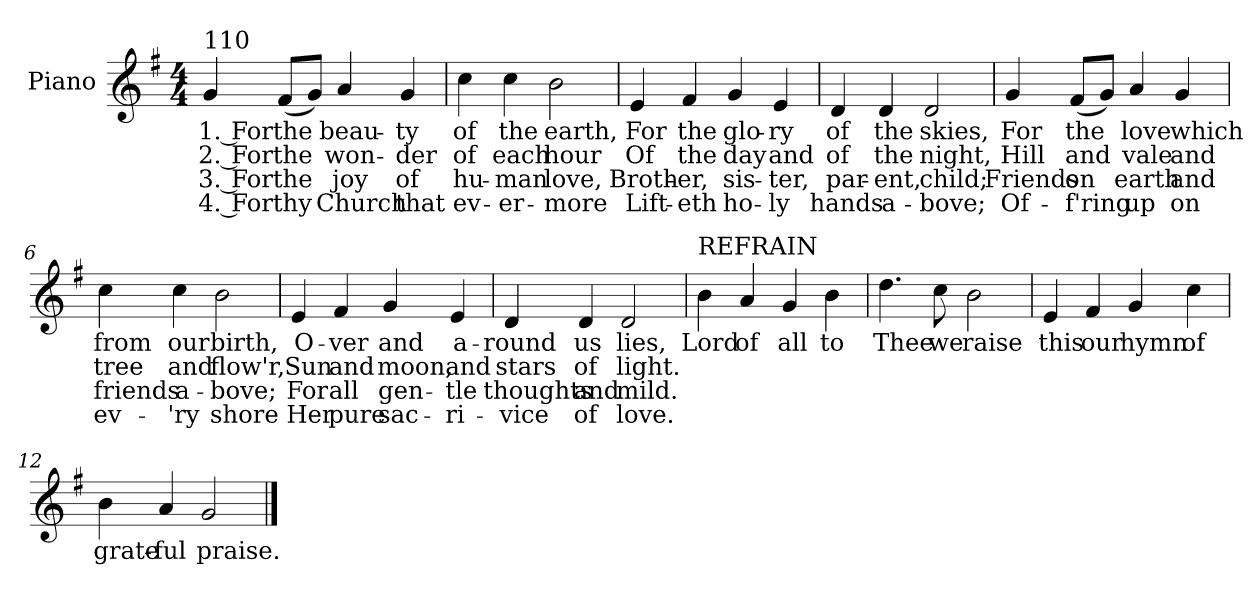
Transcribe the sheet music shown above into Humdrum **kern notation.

**kern	**text	**text	**text	**text
*part1	*part1	*part1	*part1	*part1
*staff1	*staff1	*staff1	*staff1	*staff1
*I"Piano	*	*	*	*
*I'Pno.	*	*	*	*
*clefG2	*	*	*	*
*k[f#]	*	*	*	*
*G:	*	*	*	*
*M4/4	*	*	*	*
=1	=1	=1	=1	=1
!LO:TX:a:t=110	!	!	!	!
4g/	1. For	2. For	3. For	4. For
(8f#/L	the	the	the	thy
8g/J)	.	.	.	.
4a/	beau-	won-	joy	Church
4g/	-ty	-der	of	that
=2	=2	=2	=2	=2
4cc\	of	of	hu-	ev-
4cc\	the	each	-man	-er-
2b\	earth,	hour	love,	-more
=3	=3	=3	=3	=3
4e/	For	Of	Broth-	Lift-
4f#/	the	the	-er,	-eth
4g/	glo-	day	sis-	ho-
4e/	-ry	and	-ter,	-ly
!!LO:LB:g=z
=4	=4	=4	=4	=4
4d/	of	of	par-	hands
4d/	the	the	-ent,	a-
2d/	skies,	night,	child;	-bove;
=5	=5	=5	=5	=5
4g/	For	Hill	Friends	Of-
(8f#/L	the	and	on	-f'ring
8g/J)	.	.	.	.
4a/	love	vale	earth	up
4g/	which	and	and	on
=6	=6	=6	=6	=6
4cc\	from	tree	friends	ev-
4cc\	our	and	a-	-'ry
2b\	birth,	flow'r,	-bove;	shore
!!LO:LB:g=z
=7	=7	=7	=7	=7
4e/	O-	Sun	For	Her
4f#/	-ver	and	all	pure
4g/	and	moon,	gen-	sac-
4e/	a-	and	-tle	-ri-
=8	=8	=8	=8	=8
4d/	-round	stars	thoughts	-vice
4d/	us	of	and	of
2d/	lies,	light.	mild.	love.
!!LO:LB:g=z
=9	=9	=9	=9	=9
!LO:TX:a:t=REFRAIN	!	!	!	!
4b\	Lord	.	.	.
4a/	of	.	.	.
4g/	all	.	.	.
4b\	to	.	.	.
=10	=10	=10	=10	=10
4.dd\	Thee	.	.	.
8cc\	we	.	.	.
2b\	raise	.	.	.
=11	=11	=11	=11	=11
4e/	this	.	.	.
4f#/	our	.	.	.
4g/	hymn	.	.	.
4cc\	of	.	.	.
=12	=12	=12	=12	=12
4b\	grate-	.	.	.
4a/	-ful	.	.	.
2g/	praise.	.	.	.
==	==	==	==	==
*-	*-	*-	*-	*-
